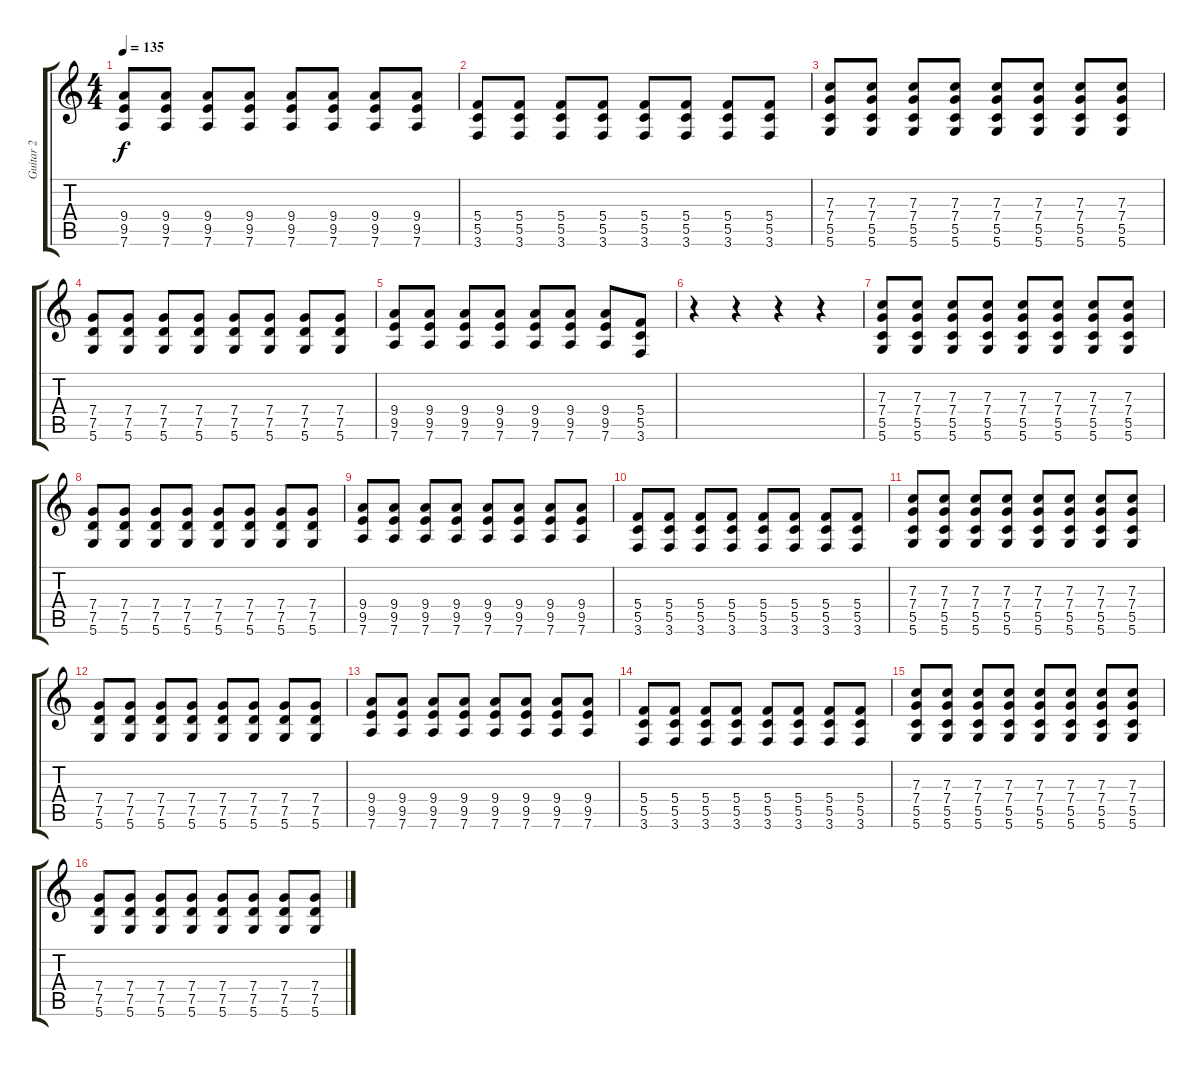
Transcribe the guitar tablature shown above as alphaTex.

\track ("Guitar 2" "Guitar 2") {instrument electricguitarjazz}
\staff {score tabs}
\tuning (D4 A3 F3 C3 G2 D2) {hide}
\ts (4 4)
\tempo 135
\clef g2
\ks c
(9.4 9.5 7.6).8{dy f} (9.4 9.5 7.6).8 (9.4 9.5 7.6).8 (9.4 9.5 7.6).8 (9.4 9.5 7.6).8 (9.4 9.5 7.6).8 (9.4 9.5 7.6).8 (9.4 9.5 7.6).8 |
(5.4 5.5 3.6).8 (5.4 5.5 3.6).8 (5.4 5.5 3.6).8 (5.4 5.5 3.6).8 (5.4 5.5 3.6).8 (5.4 5.5 3.6).8 (5.4 5.5 3.6).8 (5.4 5.5 3.6).8 |
(7.3 7.4 5.5 5.6).8{volume 13 instrument distortionguitar} (7.3 7.4 5.5 5.6).8 (7.3 7.4 5.5 5.6).8 (7.3 7.4 5.5 5.6).8 (7.3 7.4 5.5 5.6).8 (7.3 7.4 5.5 5.6).8 (7.3 7.4 5.5 5.6).8 (7.3 7.4 5.5 5.6).8 |
(7.4 7.5 5.6).8 (7.4 7.5 5.6).8 (7.4 7.5 5.6).8 (7.4 7.5 5.6).8 (7.4 7.5 5.6).8 (7.4 7.5 5.6).8 (7.4 7.5 5.6).8 (7.4 7.5 5.6).8 |
(9.4 9.5 7.6).8 (9.4 9.5 7.6).8 (9.4 9.5 7.6).8 (9.4 9.5 7.6).8 (9.4 9.5 7.6).8 (9.4 9.5 7.6).8 (9.4 9.5 7.6).8 (5.4 5.5 3.6).8 |
r.4 r.4 r.4 r.4 |
(7.3 7.4 5.5 5.6).8{volume 13 instrument distortionguitar} (7.3 7.4 5.5 5.6).8 (7.3 7.4 5.5 5.6).8 (7.3 7.4 5.5 5.6).8 (7.3 7.4 5.5 5.6).8 (7.3 7.4 5.5 5.6).8 (7.3 7.4 5.5 5.6).8 (7.3 7.4 5.5 5.6).8 |
(7.4 7.5 5.6).8 (7.4 7.5 5.6).8 (7.4 7.5 5.6).8 (7.4 7.5 5.6).8 (7.4 7.5 5.6).8 (7.4 7.5 5.6).8 (7.4 7.5 5.6).8 (7.4 7.5 5.6).8 |
(9.4 9.5 7.6).8 (9.4 9.5 7.6).8 (9.4 9.5 7.6).8 (9.4 9.5 7.6).8 (9.4 9.5 7.6).8 (9.4 9.5 7.6).8 (9.4 9.5 7.6).8 (9.4 9.5 7.6).8 |
(5.4 5.5 3.6).8 (5.4 5.5 3.6).8 (5.4 5.5 3.6).8 (5.4 5.5 3.6).8 (5.4 5.5 3.6).8 (5.4 5.5 3.6).8 (5.4 5.5 3.6).8 (5.4 5.5 3.6).8 |
(7.3 7.4 5.5 5.6).8{volume 12 instrument distortionguitar} (7.3 7.4 5.5 5.6).8 (7.3 7.4 5.5 5.6).8 (7.3 7.4 5.5 5.6).8 (7.3 7.4 5.5 5.6).8 (7.3 7.4 5.5 5.6).8 (7.3 7.4 5.5 5.6).8 (7.3 7.4 5.5 5.6).8 |
(7.4 7.5 5.6).8 (7.4 7.5 5.6).8 (7.4 7.5 5.6).8 (7.4 7.5 5.6).8 (7.4 7.5 5.6).8 (7.4 7.5 5.6).8 (7.4 7.5 5.6).8 (7.4 7.5 5.6).8 |
(9.4 9.5 7.6).8 (9.4 9.5 7.6).8 (9.4 9.5 7.6).8 (9.4 9.5 7.6).8 (9.4 9.5 7.6).8 (9.4 9.5 7.6).8 (9.4 9.5 7.6).8 (9.4 9.5 7.6).8 |
(5.4 5.5 3.6).8 (5.4 5.5 3.6).8 (5.4 5.5 3.6).8 (5.4 5.5 3.6).8 (5.4 5.5 3.6).8 (5.4 5.5 3.6).8 (5.4 5.5 3.6).8 (5.4 5.5 3.6).8 |
(7.3 7.4 5.5 5.6).8{volume 13 instrument distortionguitar} (7.3 7.4 5.5 5.6).8 (7.3 7.4 5.5 5.6).8 (7.3 7.4 5.5 5.6).8 (7.3 7.4 5.5 5.6).8 (7.3 7.4 5.5 5.6).8 (7.3 7.4 5.5 5.6).8 (7.3 7.4 5.5 5.6).8 |
(7.4 7.5 5.6).8 (7.4 7.5 5.6).8 (7.4 7.5 5.6).8 (7.4 7.5 5.6).8 (7.4 7.5 5.6).8 (7.4 7.5 5.6).8 (7.4 7.5 5.6).8{instrument distortionguitar} (7.4 7.5 5.6).8
